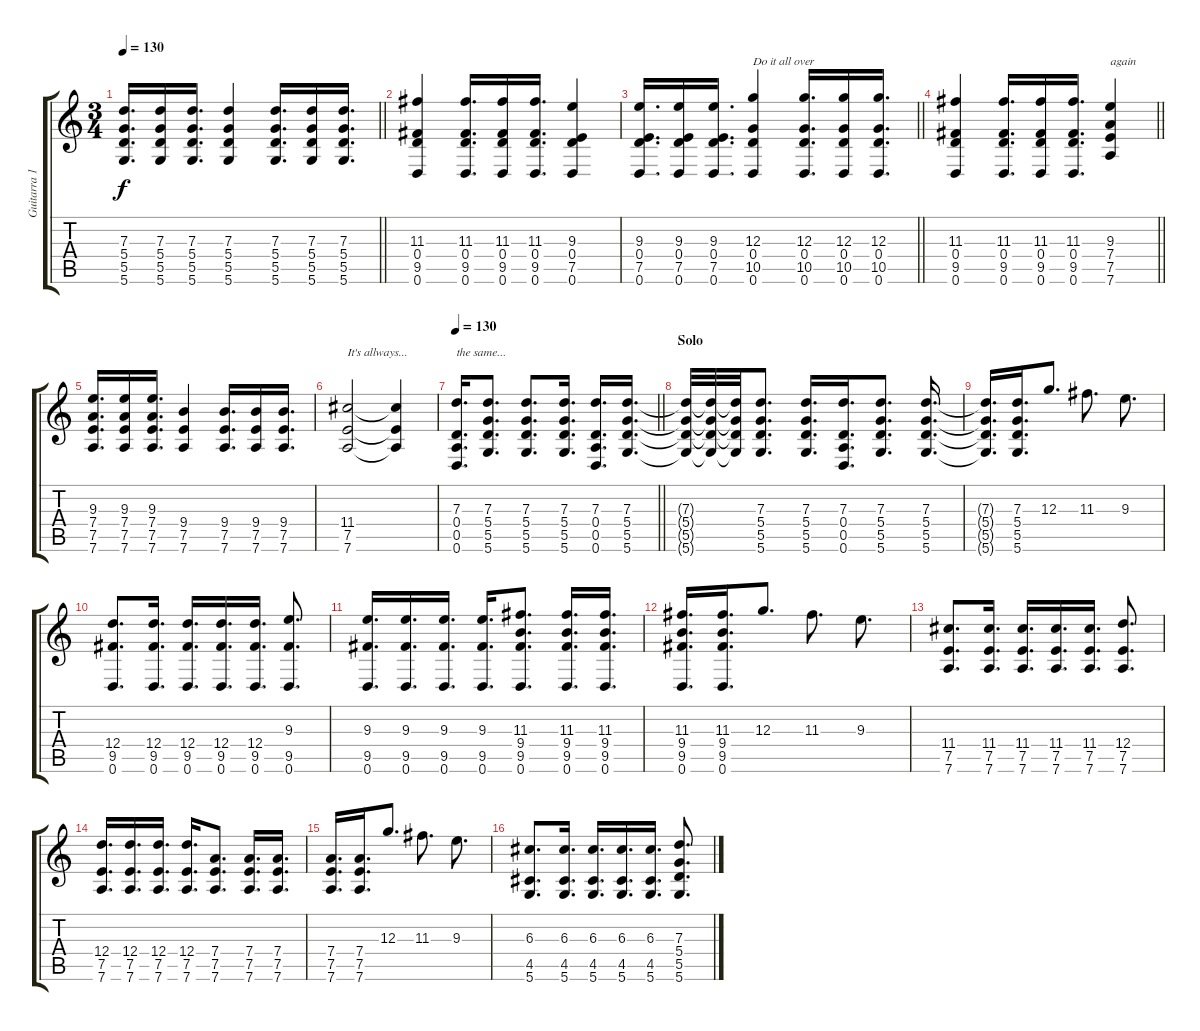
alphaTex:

\track ("Guitarra 1" "Guitarra 1") {instrument acousticguitarnylon bank 1}
\staff {score tabs}
\tuning (E4 B3 G3 D3 A2 D2) {hide}
\ts (3 4)
\tempo 130
\clef g2
\barLineRight lightlight
\ks c
(7.3 5.4 5.5 5.6).16{d dy f} (7.3 5.4 5.5 5.6).16 (7.3 5.4 5.5 5.6).16{d} (7.3 5.4 5.5 5.6).4 (7.3 5.4 5.5 5.6).16{d} (7.3 5.4 5.5 5.6).16 (7.3 5.4 5.5 5.6).16{d} |
(11.3 0.4 9.5 0.6).4 (11.3 0.4 9.5 0.6).16{d} (11.3 0.4 9.5 0.6).16 (11.3 0.4 9.5 0.6).16{d} (9.3 0.4 7.5 0.6).4 |
\barLineRight lightlight
(9.3 0.4 7.5 0.6).16{d} (9.3 0.4 7.5 0.6).16 (9.3 0.4 7.5 0.6).16{d} (12.3 0.4 10.5 0.6).4{txt "Do it all over "} (12.3 0.4 10.5 0.6).16{d} (12.3 0.4 10.5 0.6).16 (12.3 0.4 10.5 0.6).16{d} |
\barLineRight lightlight
(11.3 0.4 9.5 0.6).4 (11.3 0.4 9.5 0.6).16{d} (11.3 0.4 9.5 0.6).16 (11.3 0.4 9.5 0.6).16{d} (9.3 7.4 7.5 7.6).4{txt "again"} |
(9.3 7.4 7.5 7.6).16{d} (9.3 7.4 7.5 7.6).16 (9.3 7.4 7.5 7.6).16{d} (9.4 7.5 7.6).4 (9.4 7.5 7.6).16{d} (9.4 7.5 7.6).16 (9.4 7.5 7.6).16{d} |
(11.4 7.5 7.6).2{txt "It's allways..."} (11.4{t} 7.5{t} 7.6{t}).4 |
\tempo 130
\barLineRight lightlight
(7.3 0.4 0.5 0.6).16{d txt "the same..."} (7.3 5.4 5.5 5.6).8{d} (7.3 5.4 5.5 5.6).8{d} (7.3 5.4 5.5 5.6).16{d} (7.3 0.4 0.5 0.6).16{d} (7.3 5.4 5.5 5.6).16{d} |
\section ("" "Solo")
(7.3{t} 5.4{t} 5.5{t} 5.6{t}).32 (7.3{t} 5.4{t} 5.5{t} 5.6{t}).32 (7.3{t} 5.4{t} 5.5{t} 5.6{t}).32 (7.3 5.4 5.5 5.6).8{d} (7.3 5.4 5.5 5.6).16{d} (7.3 0.4 0.5 0.6).16{d} (7.3 5.4 5.5 5.6).8{d} (7.3 5.4 5.5 5.6).16{d} |
(7.3{t} 5.4{t} 5.5{t} 5.6{t}).16{d} (7.3 5.4 5.5 5.6).16{d} 12.3.8{d} 11.3.8{d} 9.3.8{d} |
(12.4 9.5 0.6).8{d} (12.4 9.5 0.6).16{d} (12.4 9.5 0.6).16{d} (12.4 9.5 0.6).16{d} (12.4 9.5 0.6).16{d} (9.3 9.5 0.6).8{d} |
(9.3 9.5 0.6).16{d} (9.3 9.5 0.6).16{d} (9.3 9.5 0.6).16{d} (9.3 9.5 0.6).16{d} (11.3 9.4 9.5 0.6).8{d} (11.3 9.4 9.5 0.6).16{d} (11.3 9.4 9.5 0.6).16{d} |
(11.3 9.4 9.5 0.6).16{d} (11.3 9.4 9.5 0.6).16{d} 12.3.8{d} 11.3.8{d} 9.3.8{d} |
(11.4 7.5 7.6).8{d} (11.4 7.5 7.6).16{d} (11.4 7.5 7.6).16{d} (11.4 7.5 7.6).16{d} (11.4 7.5 7.6).16{d} (12.4 7.5 7.6).8{d} |
(12.4 7.5 7.6).16{d} (12.4 7.5 7.6).16{d} (12.4 7.5 7.6).16{d} (12.4 7.5 7.6).16{d} (7.4 7.5 7.6).8{d} (7.4 7.5 7.6).16{d} (7.4 7.5 7.6).16{d} |
(7.4 7.5 7.6).16{d} (7.4 7.5 7.6).16{d} 12.3.8{d} 11.3.8{d} 9.3.8{d} |
(6.3 4.5 5.6).8{d} (6.3 4.5 5.6).16{d} (6.3 4.5 5.6).16{d} (6.3 4.5 5.6).16{d} (6.3 4.5 5.6).16{d} (7.3 5.4 5.5 5.6).8{d}
